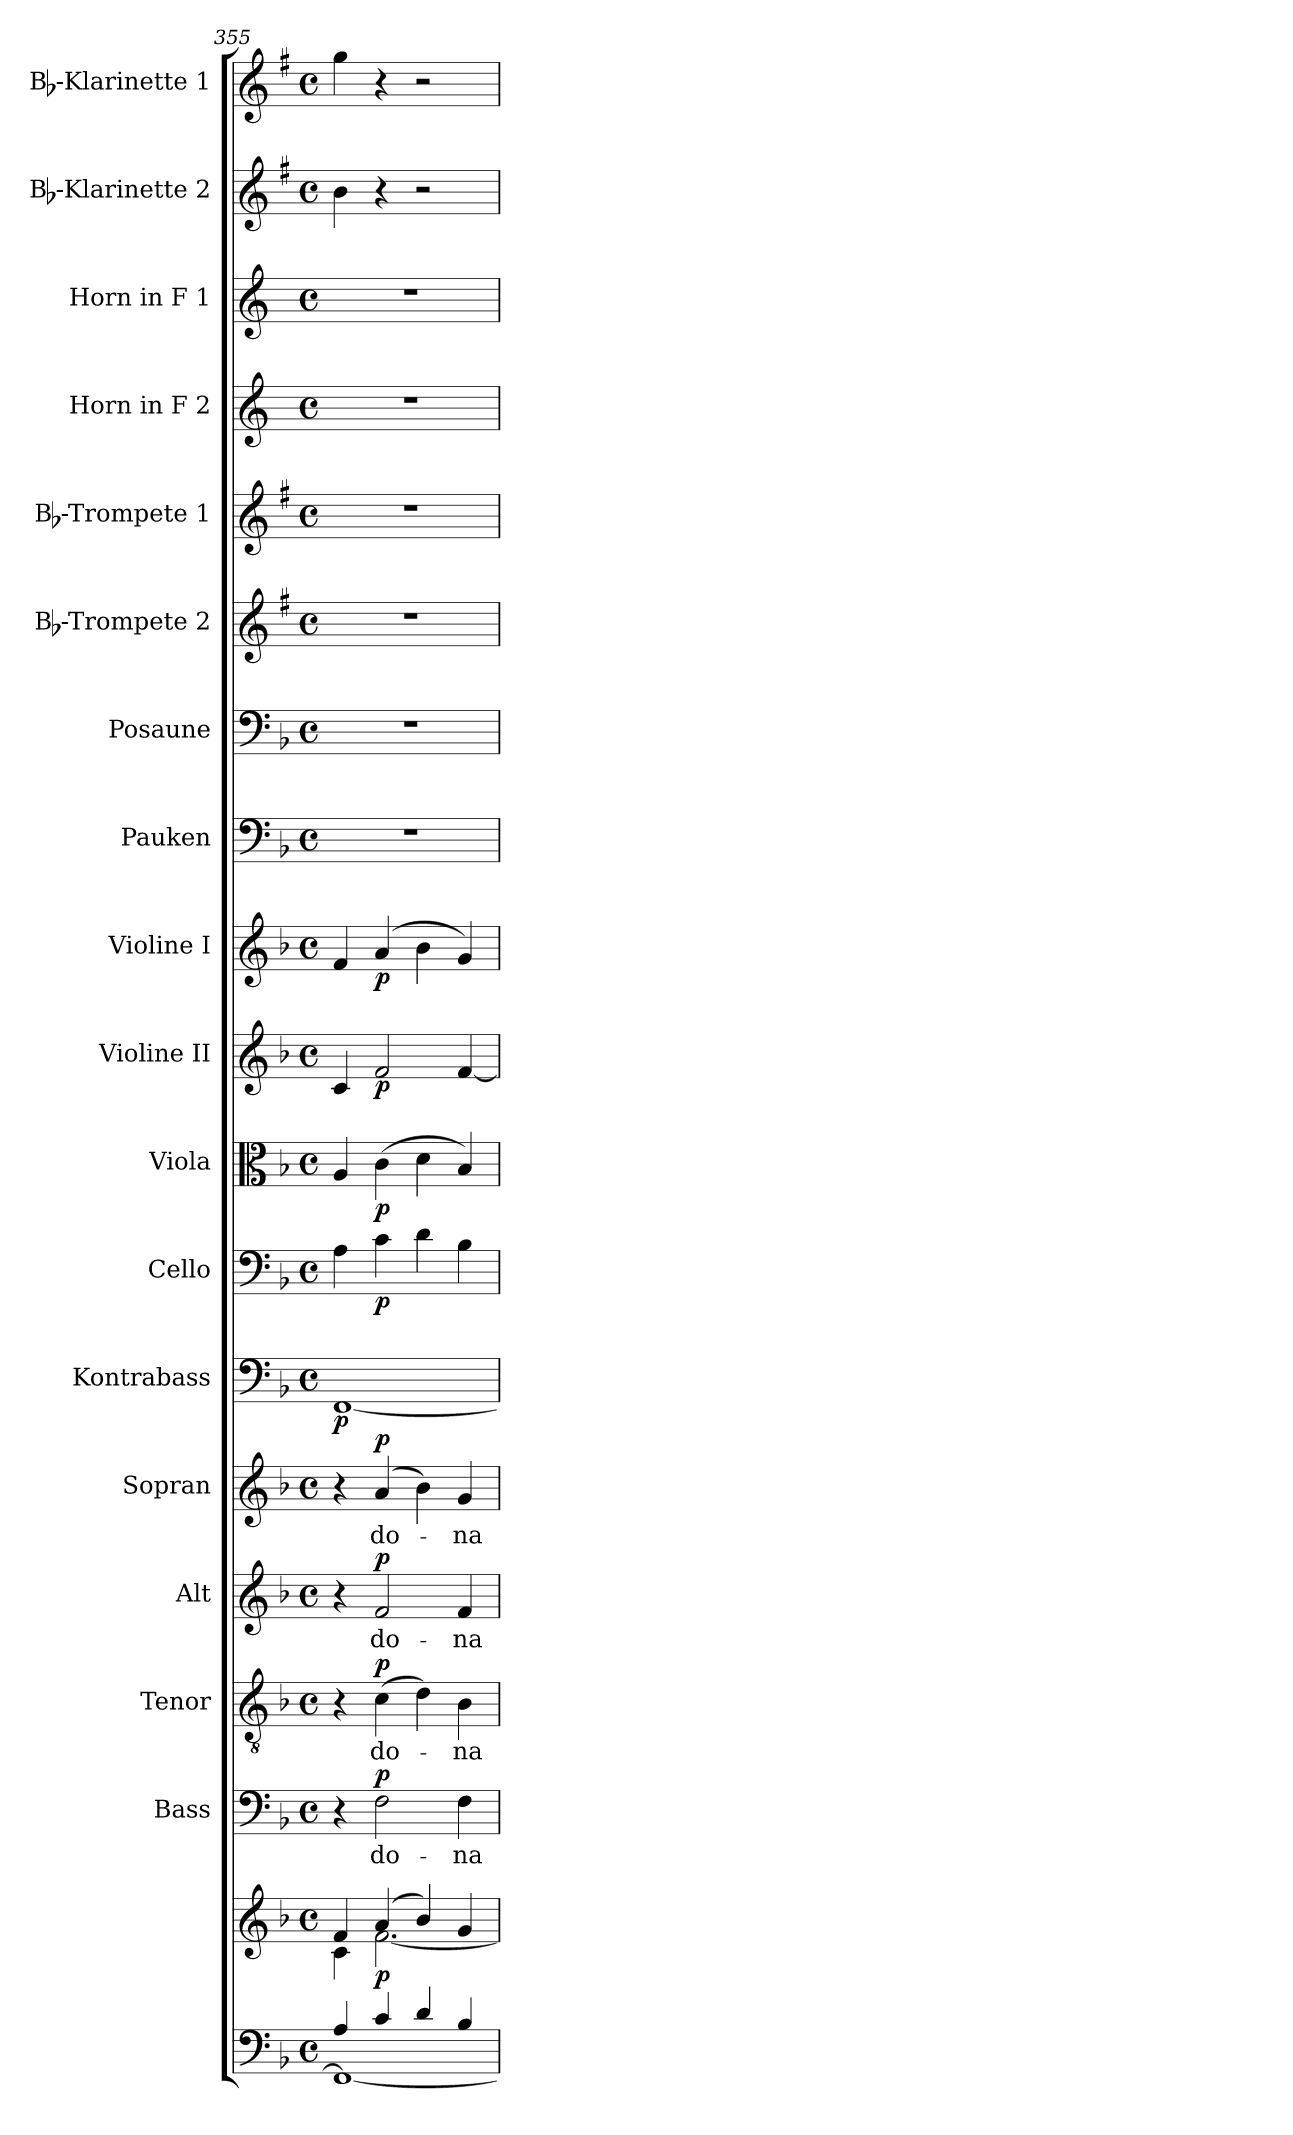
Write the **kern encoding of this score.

**kern	**kern	**dynam	**kern	**text	**dynam	**kern	**text	**dynam	**kern	**text	**dynam	**kern	**text	**dynam	**kern	**dynam	**kern	**dynam	**kern	**dynam	**kern	**dynam	**kern	**dynam	**kern	**kern	**kern	**kern	**kern	**kern	**kern	**kern
*part18	*part18	*part18	*part17	*part17	*part17	*part16	*part16	*part16	*part15	*part15	*part15	*part14	*part14	*part14	*part13	*part13	*part12	*part12	*part11	*part11	*part10	*part10	*part9	*part9	*part8	*part7	*part6	*part5	*part4	*part3	*part2	*part1
*staff19	*staff18	*staff18/19	*staff17	*staff17	*staff17	*staff16	*staff16	*staff16	*staff15	*staff15	*staff15	*staff14	*staff14	*staff14	*staff13	*staff13	*staff12	*staff12	*staff11	*staff11	*staff10	*staff10	*staff9	*staff9	*staff8	*staff7	*staff6	*staff5	*staff4	*staff3	*staff2	*staff1
*	*	*	*I"Bass	*	*	*I"Tenor	*	*	*I"Alt	*	*	*I"Sopran	*	*	*I"Kontrabass	*	*I"Cello	*	*I"Viola	*	*I"Violine II	*	*I"Violine I	*	*I"Pauken	*I"Posaune	*I"Bb-Trompete 2	*I"Bb-Trompete 1	*I"Horn in F 2	*I"Horn in F 1	*I"Bb-Klarinette 2	*I"Bb-Klarinette 1
*	*	*	*I'B.	*	*	*I'T.	*	*	*I'A.	*	*	*I'S.	*	*	*I'Kb.	*	*	*	*I'Vla.	*	*I'Vl. II	*	*I'Vl. I	*	*I'Pk.	*I'Pos.	*I'Bb Trp. 2	*I'Bb Trp. 1	*	*	*I'Bb Kl. 2	*I'Bb Kl. 1
*clefF4	*clefG2	*	*clefF4	*	*	*clefGv2	*	*	*clefG2	*	*	*clefG2	*	*	*clefF4	*	*clefF4	*	*clefC3	*	*clefG2	*	*clefG2	*	*clefF4	*clefF4	*clefG2	*clefG2	*clefG2	*clefG2	*clefG2	*clefG2
*	*	*	*	*	*	*	*	*	*	*	*	*	*	*	*ITrd7c12	*	*	*	*	*	*	*	*	*	*	*	*ITrd1c2	*ITrd1c2	*ITrd4c7	*ITrd4c7	*ITrd1c2	*ITrd1c2
*k[b-]	*k[b-]	*	*k[b-]	*	*	*k[b-]	*	*	*k[b-]	*	*	*k[b-]	*	*	*k[b-]	*	*k[b-]	*	*k[b-]	*	*k[b-]	*	*k[b-]	*	*k[b-]	*k[b-]	*k[b-]	*k[b-]	*k[b-]	*k[b-]	*k[b-]	*k[b-]
*F:	*F:	*	*F:	*	*	*F:	*	*	*F:	*	*	*F:	*	*	*F:	*	*F:	*	*F:	*	*F:	*	*F:	*	*F:	*F:	*F:	*F:	*F:	*F:	*F:	*F:
*M4/4	*M4/4	*	*M4/4	*	*	*M4/4	*	*	*M4/4	*	*	*M4/4	*	*	*M4/4	*	*M4/4	*	*M4/4	*	*M4/4	*	*M4/4	*	*M4/4	*M4/4	*M4/4	*M4/4	*M4/4	*M4/4	*M4/4	*M4/4
*met(c)	*met(c)	*	*met(c)	*	*	*met(c)	*	*	*met(c)	*	*	*met(c)	*	*	*met(c)	*	*met(c)	*	*met(c)	*	*met(c)	*	*met(c)	*	*met(c)	*met(c)	*met(c)	*met(c)	*met(c)	*met(c)	*met(c)	*met(c)
=355	=355	=355	=355	=355	=355	=355	=355	=355	=355	=355	=355	=355	=355	=355	=355	=355	=355	=355	=355	=355	=355	=355	=355	=355	=355	=355	=355	=355	=355	=355	=355	=355
*^	*^	*	*	*	*	*	*	*	*	*	*	*	*	*	*	*	*	*	*	*	*	*	*	*	*	*	*	*	*	*	*	*
!	!	!	!	!	!	!	!	!	!	!	!	!	!	!	!	!	!	!LO:DY:b	!	!	!	!	!	!	!	!	!	!	!	!	!	!	!	!
4A/	1FF_	4f/	4c\	.	4r	.	.	4r	.	.	4r	.	.	4r	.	.	[1FFF	p	4A\	.	4A/	.	4c/	.	4f/	.	1r	1r	1r	1r	1r	1r	4a\	4ff\
!	!	!	!	!LO:DY:b	!	!LO:LY:b	!LO:DY:a	!	!LO:LY:b	!LO:DY:a	!	!LO:LY:b	!LO:DY:a	!	!LO:LY:b	!LO:DY:a	!	!	!	!LO:DY:b	!	!LO:DY:b	!	!LO:DY:b	!	!LO:DY:b	!	!	!	!	!	!	!	!
4c/	.	(4a/	[<2.f\	p	2F\	do-	p	(>4c\	do-	p	2f/	do-	p	(4a/	do-	p	.	.	4c\	p	(>4c\	p	2f/	p	(4a/	p	.	.	.	.	.	.	4r	4r
4d/	.	4b-/)	.	.	.	.	.	4d\)	.	.	.	.	.	4b-\)	.	.	.	.	4d\	.	4d\	.	.	.	4b-\	.	.	.	.	.	.	.	2r	2r
!	!	!	!	!	!	!LO:LY:b	!	!	!LO:LY:b	!	!	!LO:LY:b	!	!	!LO:LY:b	!	!	!	!	!	!	!	!	!	!	!	!	!	!	!	!	!	!	!
4B-/	.	4g/	.	.	4F\	-na	.	4B-\	-na	.	4f/	-na	.	4g/	-na	.	.	.	4B-\	.	4B-/)	.	[4f/	.	4g/)	.	.	.	.	.	.	.	.	.
*v	*v	*	*	*	*	*	*	*	*	*	*	*	*	*	*	*	*	*	*	*	*	*	*	*	*	*	*	*	*	*	*	*	*	*
*	*v	*v	*	*	*	*	*	*	*	*	*	*	*	*	*	*	*	*	*	*	*	*	*	*	*	*	*	*	*	*	*	*	*
=	=	=	=	=	=	=	=	=	=	=	=	=	=	=	=	=	=	=	=	=	=	=	=	=	=	=	=	=	=	=	=	=
*-	*-	*-	*-	*-	*-	*-	*-	*-	*-	*-	*-	*-	*-	*-	*-	*-	*-	*-	*-	*-	*-	*-	*-	*-	*-	*-	*-	*-	*-	*-	*-	*-
